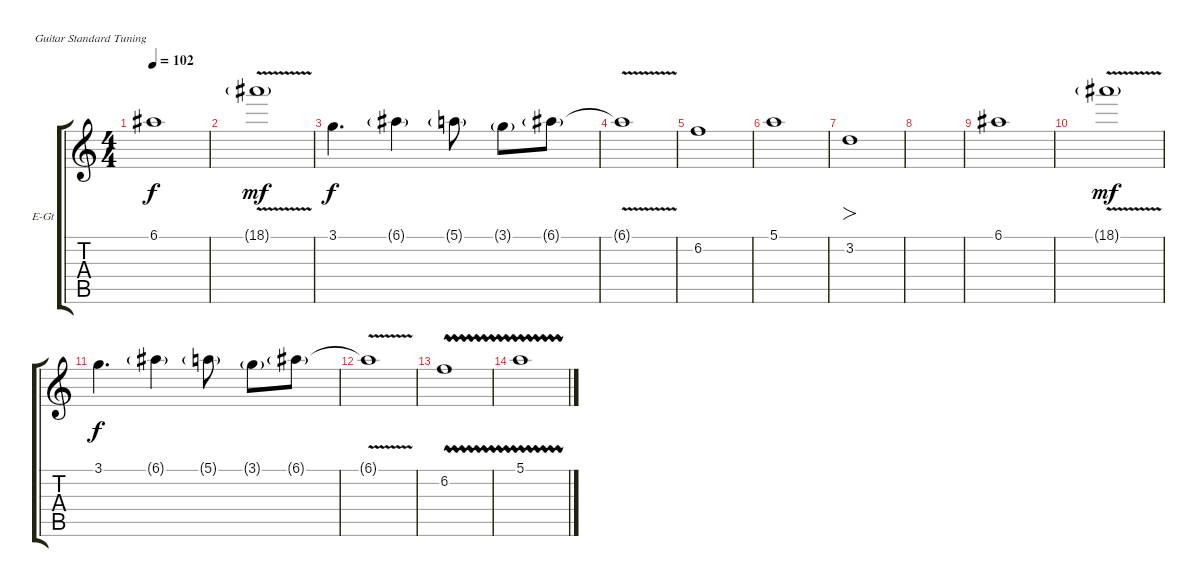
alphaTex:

\defaultSystemsLayout 4
\bracketExtendMode groupsimilarinstruments
\firstSystemTrackNameOrientation horizontal
\otherSystemsTrackNameOrientation horizontal
\track ("А. Андреев (клавиши)" "E-Gt") {instrument electricguitarclean}
\staff {score tabs}
\tuning (E4 B3 G3 D3 A2 E2)
\ts (4 4)
\tempo 102
\clef g2
\scale
0.333333
\ks c
6.1.1{dy f} |
\scale
0.333333 18.1{v g}.1{dy mf} |
\scale
0.333333 3.1.4{d dy f} 6.1{g}.4 5.1{g}.8 3.1{g}.8 6.1{g}.8 |
\scale
0.333333 6.1{v t}.1 |
\scale
0.333333 6.2.1 |
\scale
0.333333 5.1.1 |
\scale
0.333333 3.2.1{fo} |
\scale
0.333333 |
\scale
0.333333 6.1.1 |
\scale
0.333333 18.1{v g}.1{dy mf} |
\scale
0.333333 3.1.4{d dy f} 6.1{g}.4 5.1{g}.8 3.1{g}.8 6.1{g}.8 |
\scale
0.333333 6.1{v t}.1 |
\scale
0.333333 6.2{vw}.1 |
\scale
0.333333 5.1{vw}.1 |
\scale
0.333333 |
\scale
0.333333
